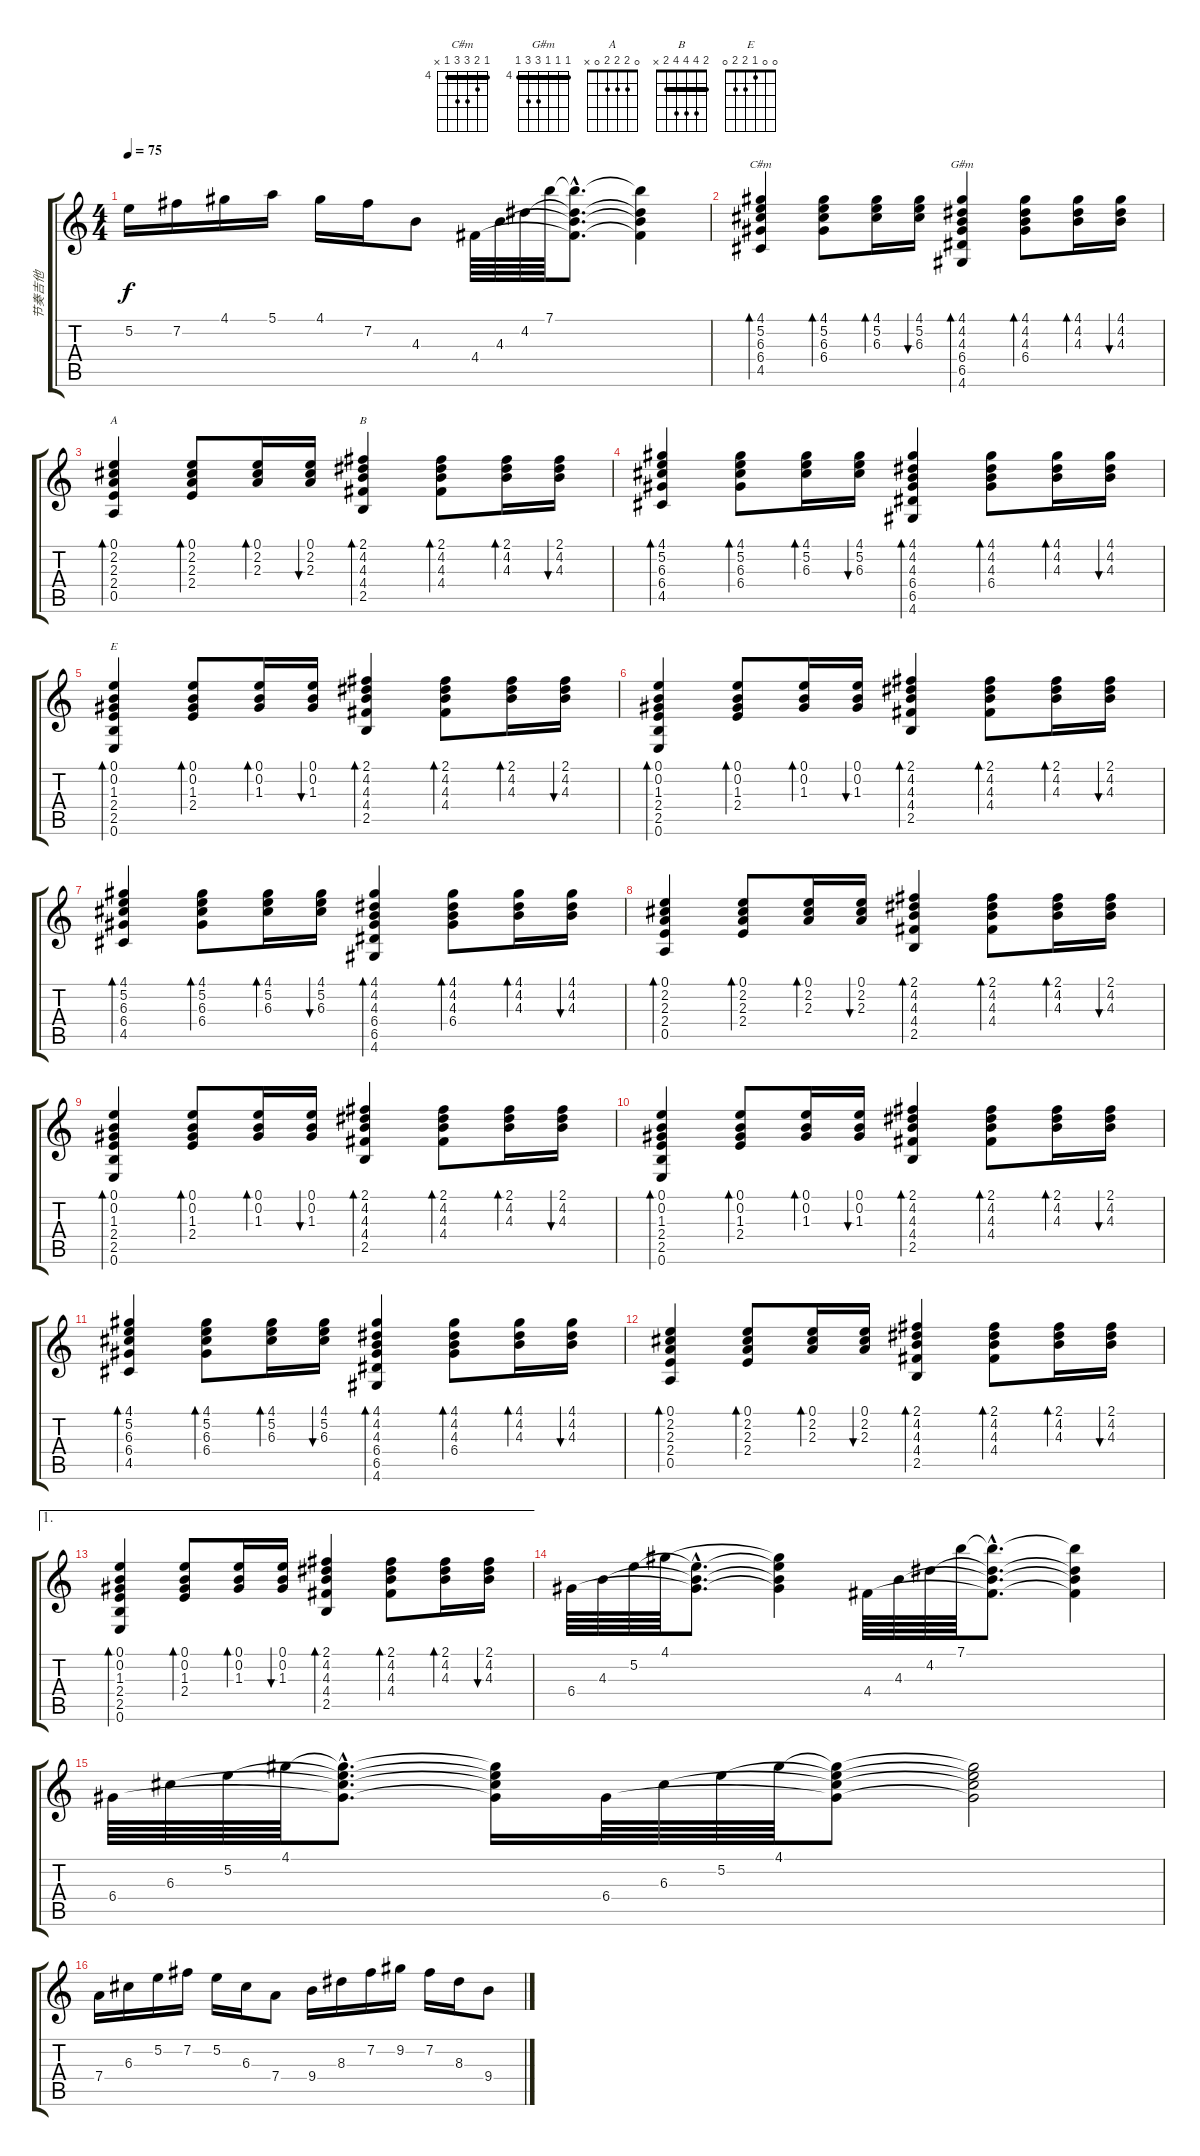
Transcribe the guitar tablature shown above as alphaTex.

\track ("节奏吉他" "节奏吉他") {instrument electricguitarclean}
\staff {score tabs}
\tuning (E4 B3 G3 D3 A2 E2) {hide}
\chord ("C#m" 4 5 6 6 4 x) {firstfret 4 barre 4}
\chord ("G#m" 4 4 4 6 6 4) {firstfret 4 barre 4}
\chord ("A" 0 2 2 2 0 x)
\chord ("B" 2 4 4 4 2 x) {barre 2}
\chord ("E" 0 0 1 2 2 0)
\ts (4 4)
\tempo 75
\clef g2
\ks c
5.2.16{dy f} 7.2.16 4.1.16 5.1.16 4.1.16 7.2.16 4.3.8 4.4.64 4.3.64 4.2.64 7.1.64 (7.1{hac t} 4.2{hac t} 4.3{hac t} 4.4{hac t}).8{d} (7.1{t} 4.2{t} 4.3{t} 4.4{t}).4 |
(4.1 5.2 6.3 6.4 4.5).4{bd 120 ch "C#m"} (4.1 5.2 6.3 6.4).8{bd 120} (4.1 5.2 6.3).16{bd 120} (4.1 5.2 6.3).16{bu 120} (4.1 4.2 4.3 6.4 6.5 4.6).4{bd 120 ch "G#m"} (4.1 4.2 4.3 6.4).8{bd 120} (4.1 4.2 4.3).16{bd 120} (4.1 4.2 4.3).16{bu 120} |
(0.1 2.2 2.3 2.4 0.5).4{bd 120 ch "A"} (0.1 2.2 2.3 2.4).8{bd 120} (0.1 2.2 2.3).16{bd 120} (0.1 2.2 2.3).16{bu 120} (2.1 4.2 4.3 4.4 2.5).4{bd 120 ch "B"} (2.1 4.2 4.3 4.4).8{bd 120} (2.1 4.2 4.3).16{bd 120} (2.1 4.2 4.3).16{bu 120} |
(4.1 5.2 6.3 6.4 4.5).4{bd 120} (4.1 5.2 6.3 6.4).8{bd 120} (4.1 5.2 6.3).16{bd 120} (4.1 5.2 6.3).16{bu 120} (4.1 4.2 4.3 6.4 6.5 4.6).4{bd 120} (4.1 4.2 4.3 6.4).8{bd 120} (4.1 4.2 4.3).16{bd 120} (4.1 4.2 4.3).16{bu 120} |
(0.1 0.2 1.3 2.4 2.5 0.6).4{bd 120 ch "E"} (0.1 0.2 1.3 2.4).8{bd 120} (0.1 0.2 1.3).16{bd 120} (0.1 0.2 1.3).16{bu 120} (2.1 4.2 4.3 4.4 2.5).4{bd 120} (2.1 4.2 4.3 4.4).8{bd 120} (2.1 4.2 4.3).16{bd 120} (2.1 4.2 4.3).16{bu 120} |
(0.1 0.2 1.3 2.4 2.5 0.6).4{bd 120} (0.1 0.2 1.3 2.4).8{bd 120} (0.1 0.2 1.3).16{bd 120} (0.1 0.2 1.3).16{bu 120} (2.1 4.2 4.3 4.4 2.5).4{bd 120} (2.1 4.2 4.3 4.4).8{bd 120} (2.1 4.2 4.3).16{bd 120} (2.1 4.2 4.3).16{bu 120} |
(4.1 5.2 6.3 6.4 4.5).4{bd 120} (4.1 5.2 6.3 6.4).8{bd 120} (4.1 5.2 6.3).16{bd 120} (4.1 5.2 6.3).16{bu 120} (4.1 4.2 4.3 6.4 6.5 4.6).4{bd 120} (4.1 4.2 4.3 6.4).8{bd 120} (4.1 4.2 4.3).16{bd 120} (4.1 4.2 4.3).16{bu 120} |
(0.1 2.2 2.3 2.4 0.5).4{bd 120} (0.1 2.2 2.3 2.4).8{bd 120} (0.1 2.2 2.3).16{bd 120} (0.1 2.2 2.3).16{bu 120} (2.1 4.2 4.3 4.4 2.5).4{bd 120} (2.1 4.2 4.3 4.4).8{bd 120} (2.1 4.2 4.3).16{bd 120} (2.1 4.2 4.3).16{bu 120} |
(0.1 0.2 1.3 2.4 2.5 0.6).4{bd 120} (0.1 0.2 1.3 2.4).8{bd 120} (0.1 0.2 1.3).16{bd 120} (0.1 0.2 1.3).16{bu 120} (2.1 4.2 4.3 4.4 2.5).4{bd 120} (2.1 4.2 4.3 4.4).8{bd 120} (2.1 4.2 4.3).16{bd 120} (2.1 4.2 4.3).16{bu 120} |
(0.1 0.2 1.3 2.4 2.5 0.6).4{bd 120} (0.1 0.2 1.3 2.4).8{bd 120} (0.1 0.2 1.3).16{bd 120} (0.1 0.2 1.3).16{bu 120} (2.1 4.2 4.3 4.4 2.5).4{bd 120} (2.1 4.2 4.3 4.4).8{bd 120} (2.1 4.2 4.3).16{bd 120} (2.1 4.2 4.3).16{bu 120} |
(4.1 5.2 6.3 6.4 4.5).4{bd 120} (4.1 5.2 6.3 6.4).8{bd 120} (4.1 5.2 6.3).16{bd 120} (4.1 5.2 6.3).16{bu 120} (4.1 4.2 4.3 6.4 6.5 4.6).4{bd 120} (4.1 4.2 4.3 6.4).8{bd 120} (4.1 4.2 4.3).16{bd 120} (4.1 4.2 4.3).16{bu 120} |
(0.1 2.2 2.3 2.4 0.5).4{bd 120} (0.1 2.2 2.3 2.4).8{bd 120} (0.1 2.2 2.3).16{bd 120} (0.1 2.2 2.3).16{bu 120} (2.1 4.2 4.3 4.4 2.5).4{bd 120} (2.1 4.2 4.3 4.4).8{bd 120} (2.1 4.2 4.3).16{bd 120} (2.1 4.2 4.3).16{bu 120} |
\ae 1
(0.1 0.2 1.3 2.4 2.5 0.6).4{bd 120} (0.1 0.2 1.3 2.4).8{bd 120} (0.1 0.2 1.3).16{bd 120} (0.1 0.2 1.3).16{bu 120} (2.1 4.2 4.3 4.4 2.5).4{bd 120} (2.1 4.2 4.3 4.4).8{bd 120} (2.1 4.2 4.3).16{bd 120} (2.1 4.2 4.3).16{bu 120} |
6.4.64 4.3.64 5.2.64 4.1.64 (5.2{hac t} 4.3{hac t} 6.4{hac t}).8{d} (4.1{t} 5.2{t} 4.3{t} 6.4{t}).4 4.4.64 4.3.64 4.2.64 7.1.64 (7.1{hac t} 4.2{hac t} 4.3{hac t} 4.4{hac t}).8{d} (7.1{t} 4.2{t} 4.3{t} 4.4{t}).4 |
6.4.64 6.3.64 5.2.64 4.1.64 (4.1{hac t} 5.2{hac t} 6.3{hac t} 6.4{hac t}).8{d} (4.1{t} 5.2{t} 6.3{t} 6.4{t}).16 6.4.64 6.3.64 5.2.64 4.1.64 (4.1{t} 5.2{t} 6.3{t} 6.4{t}).8 (4.1{t} 5.2{t} 6.3{t} 6.4{t}).2 |
7.4.16 6.3.16 5.2.16 7.2.16 5.2.16 6.3.16 7.4.8 9.4.16 8.3.16 7.2.16 9.2.16 7.2.16 8.3.16 9.4.8
